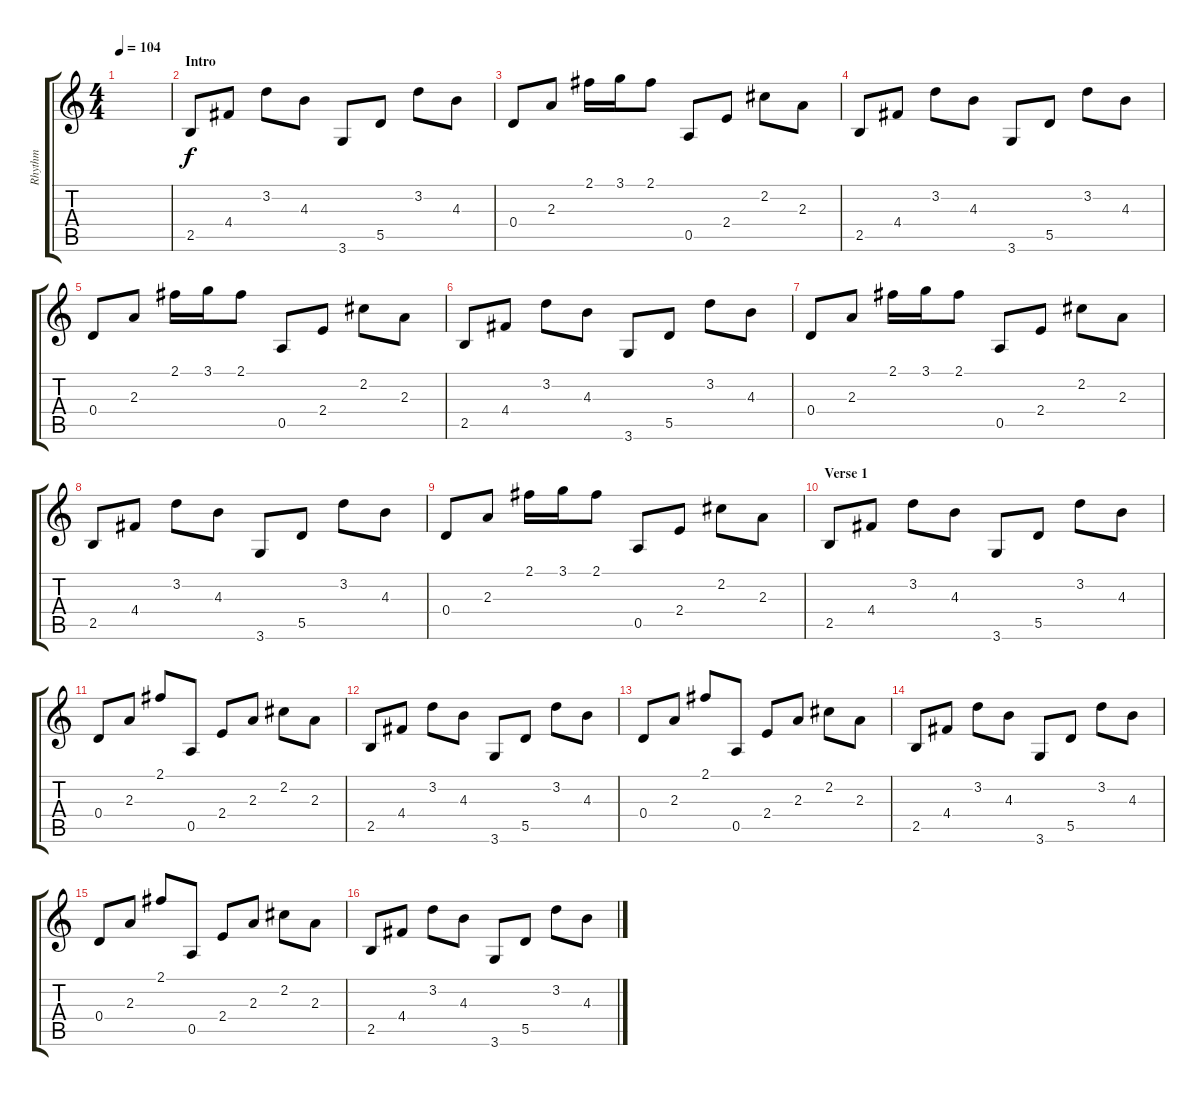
\track ("Rhythm" "Rhythm") {instrument acousticguitarsteel}
\staff {score tabs}
\tuning (E4 B3 G3 D3 A2 E2) {hide}
\ts (4 4)
\tempo 104
\clef g2
\ks c
|
\section ("" "Intro")
2.5.8 4.4.8 3.2.8 4.3.8 3.6.8 5.5.8 3.2.8 4.3.8 |
0.4.8 2.3.8 2.1.16 3.1.16 2.1.8 0.5.8 2.4.8 2.2.8 2.3.8 |
2.5.8 4.4.8 3.2.8 4.3.8 3.6.8 5.5.8 3.2.8 4.3.8 |
0.4.8 2.3.8 2.1.16 3.1.16 2.1.8 0.5.8 2.4.8 2.2.8 2.3.8 |
2.5.8 4.4.8 3.2.8 4.3.8 3.6.8 5.5.8 3.2.8 4.3.8 |
0.4.8 2.3.8 2.1.16 3.1.16 2.1.8 0.5.8 2.4.8 2.2.8 2.3.8 |
2.5.8 4.4.8 3.2.8 4.3.8 3.6.8 5.5.8 3.2.8 4.3.8 |
0.4.8 2.3.8 2.1.16 3.1.16 2.1.8 0.5.8 2.4.8 2.2.8 2.3.8 |
\section ("" "Verse 1")
2.5.8 4.4.8 3.2.8 4.3.8 3.6.8 5.5.8 3.2.8 4.3.8 |
0.4.8 2.3.8 2.1.8 0.5.8 2.4.8 2.3.8 2.2.8 2.3.8 |
2.5.8 4.4.8 3.2.8 4.3.8 3.6.8 5.5.8 3.2.8 4.3.8 |
0.4.8 2.3.8 2.1.8 0.5.8 2.4.8 2.3.8 2.2.8 2.3.8 |
2.5.8 4.4.8 3.2.8 4.3.8 3.6.8 5.5.8 3.2.8 4.3.8 |
0.4.8 2.3.8 2.1.8 0.5.8 2.4.8 2.3.8 2.2.8 2.3.8 |
2.5.8 4.4.8 3.2.8 4.3.8 3.6.8 5.5.8 3.2.8 4.3.8
